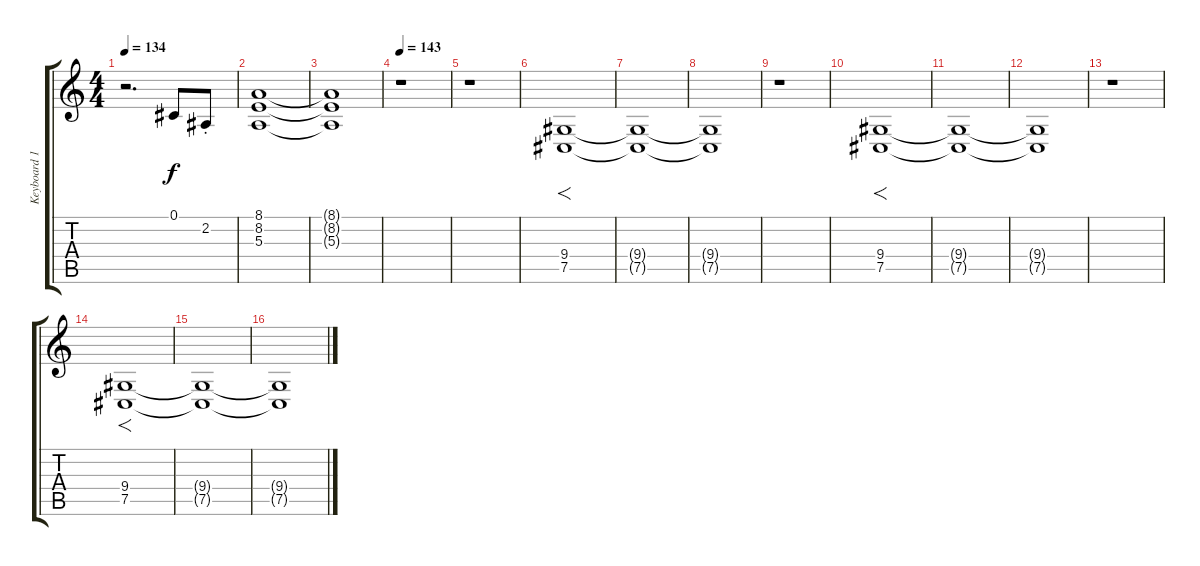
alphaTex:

\track ("Keyboard 1" "Keyboard 1") {instrument brasssection}
\staff {score tabs}
\tuning (Db4 Ab3 E3 B2 Gb2 Db2) {hide}
\ts (4 4)
\tempo 134
\clef g2
\ks c
r.2{d dy f} 0.1.8 2.2{st}.8 |
(8.1 8.2 5.3).1 |
(8.1{t} 8.2{t} 5.3{t}).1 |
\tempo 143
r.1 |
r.1 |
(9.4 7.5).1{f} |
(9.4{t} 7.5{t}).1{volume 0} |
(9.4{t} 7.5{t}).1{volume 13} |
r.1 |
(9.4 7.5).1{f} |
(9.4{t} 7.5{t}).1{volume 0} |
(9.4{t} 7.5{t}).1{volume 13} |
r.1 |
(9.4 7.5).1{f} |
(9.4{t} 7.5{t}).1{volume 0} |
(9.4{t} 7.5{t}).1
